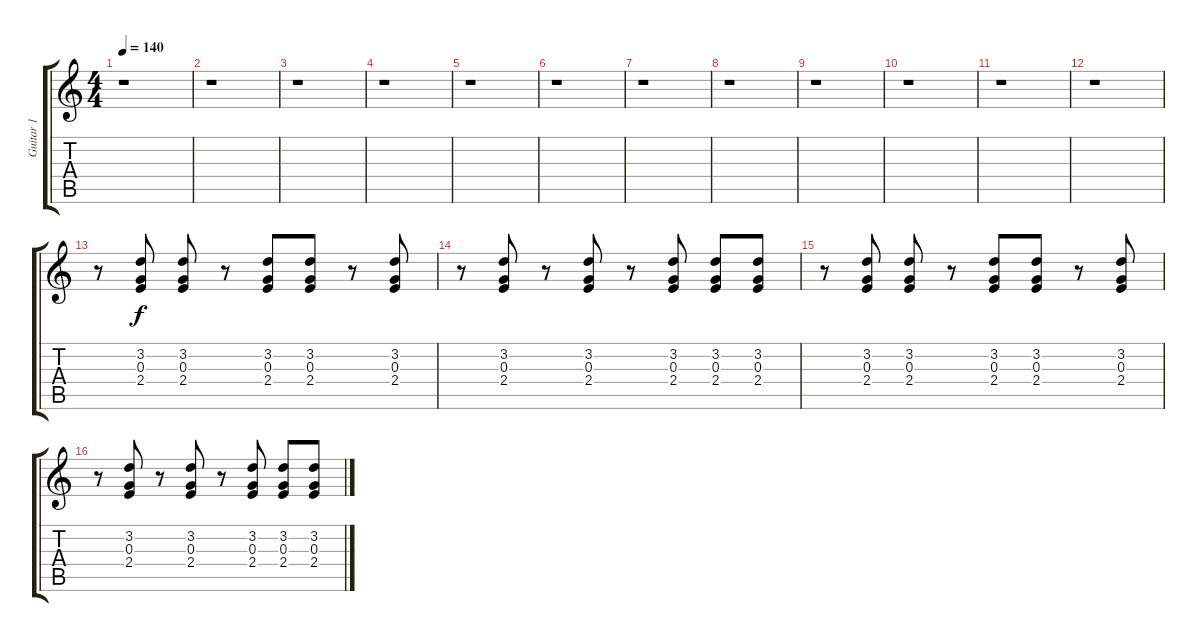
\track ("Guitar 1" "Guitar 1") {instrument electricguitarclean}
\staff {score tabs}
\tuning (E4 B3 G3 D3 A2 D2) {hide}
\ts (4 4)
\tempo 140
\clef g2
\ks c
r.1{dy f} |
r.1 |
r.1 |
r.1 |
r.1 |
r.1 |
r.1 |
r.1 |
r.1 |
r.1 |
r.1 |
r.1 |
r.8 (3.2 0.3 2.4).8 (3.2 0.3 2.4).8 r.8 (3.2 0.3 2.4).8 (3.2 0.3 2.4).8 r.8 (3.2 0.3 2.4).8 |
r.8 (3.2 0.3 2.4).8 r.8 (3.2 0.3 2.4).8 r.8 (3.2 0.3 2.4).8 (3.2 0.3 2.4).8 (3.2 0.3 2.4).8 |
r.8 (3.2 0.3 2.4).8 (3.2 0.3 2.4).8 r.8 (3.2 0.3 2.4).8 (3.2 0.3 2.4).8 r.8 (3.2 0.3 2.4).8 |
r.8 (3.2 0.3 2.4).8 r.8 (3.2 0.3 2.4).8 r.8 (3.2 0.3 2.4).8 (3.2 0.3 2.4).8 (3.2 0.3 2.4).8
